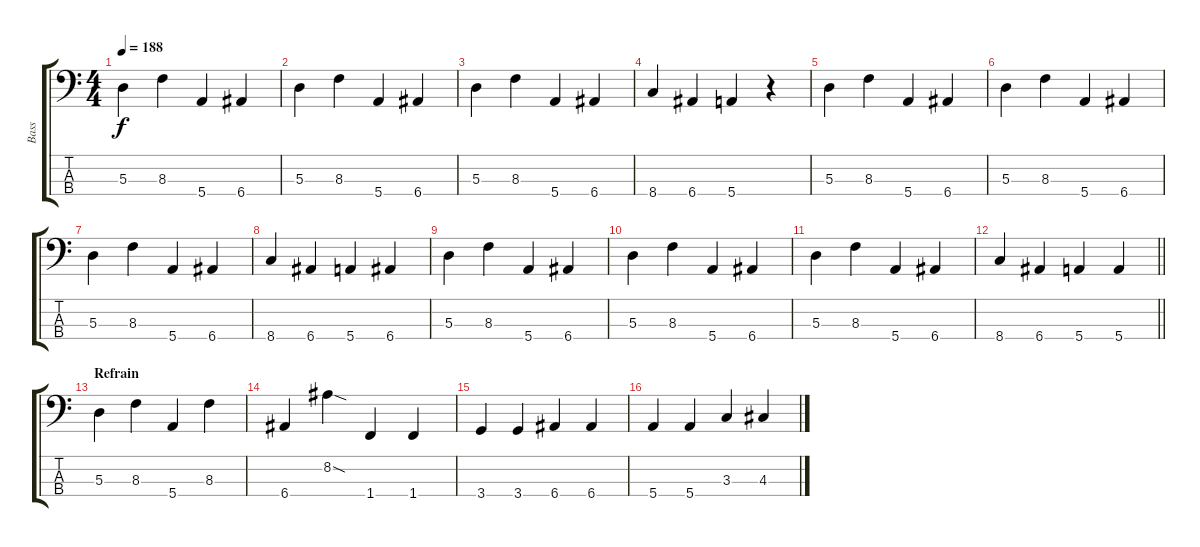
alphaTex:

\track ("Bass" "Bass") {instrument electricbassfinger}
\staff {score tabs}
\tuning (G2 D2 A1 E1) {hide}
\ts (4 4)
\tempo 188
\clef f4
\ks c
5.3.4{dy f} 8.3.4 5.4.4 6.4.4 |
5.3.4 8.3.4 5.4.4 6.4.4 |
5.3.4 8.3.4 5.4.4 6.4.4 |
8.4.4 6.4.4 5.4.4 r.4 |
5.3.4 8.3.4 5.4.4 6.4.4 |
5.3.4 8.3.4 5.4.4 6.4.4 |
5.3.4 8.3.4 5.4.4 6.4.4 |
8.4.4 6.4.4 5.4.4 6.4.4 |
5.3.4 8.3.4 5.4.4 6.4.4 |
5.3.4 8.3.4 5.4.4 6.4.4 |
5.3.4 8.3.4 5.4.4 6.4.4 |
\barLineRight lightlight
8.4.4 6.4.4 5.4.4 5.4.4 |
\section ("" "Refrain")
5.3.4 8.3.4 5.4.4 8.3.4 |
6.4.4 8.2{sod}.4 1.4.4 1.4.4 |
3.4.4 3.4.4 6.4.4 6.4.4 |
5.4.4 5.4.4 3.3.4 4.3.4
